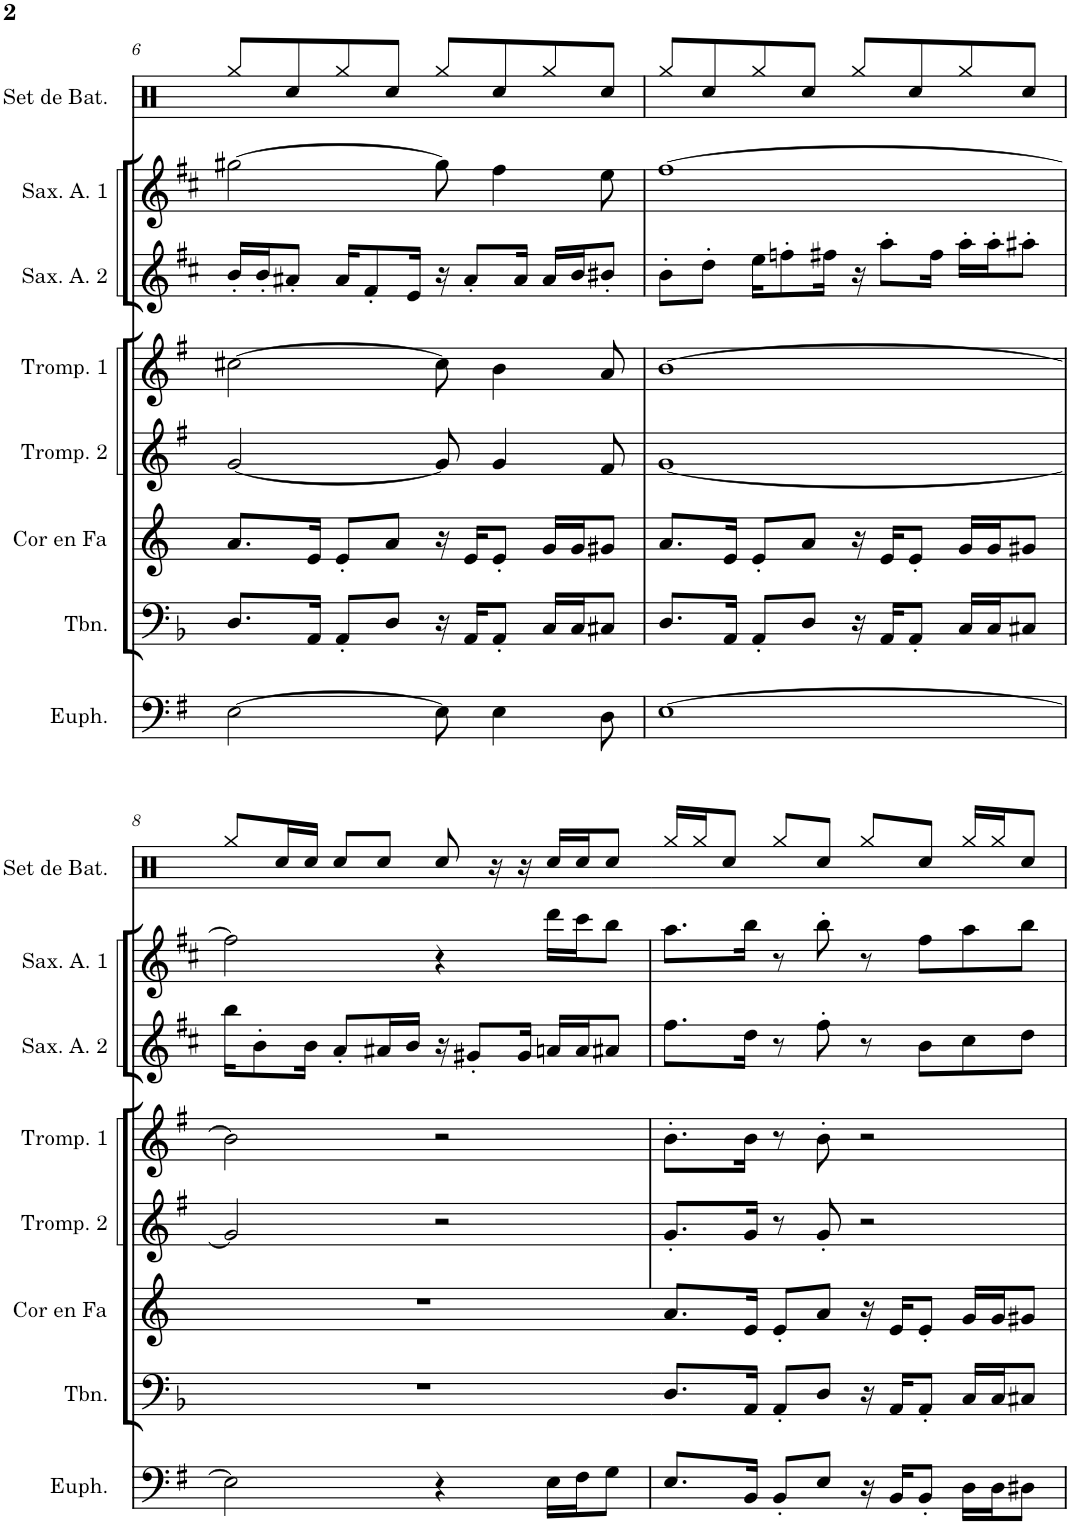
**kern	**kern	**kern	**kern	**kern	**kern	**kern	**kern
*part8	*part7	*part6	*part5	*part4	*part3	*part2	*part1
*staff8	*staff7	*staff6	*staff5	*staff4	*staff3	*staff2	*staff1
*I"Euphonium	*I"Trombone	*I"Cor en Fa	*I"Trompette 2	*I"Trompette 1	*I"Saxophone Alto 2	*I"Saxophone Alto 1	*I"Set de batterie
*I'Euph.	*I'Tbn.	*I'Cor en Fa	*I'Tromp. 2	*I'Tromp. 1	*I'Sax. A. 2	*I'Sax. A. 1	*I'Set de Bat.
!!LO:PB:g=z
*clefF4	*clefF4	*clefG2	*clefG2	*clefG2	*clefG2	*clefG2	*clefX
*Trd1c2	*	*Trd4c7	*Trd1c2	*Trd1c2	*Trd5c9	*Trd5c9	*
*k[f#]	*k[b-]	*k[]	*k[f#]	*k[f#]	*k[f#c#]	*k[f#c#]	*k[]
*M4/4	*M4/4	*M4/4	*M4/4	*M4/4	*M4/4	*M4/4	*M4/4
=6	=6	=6	=6	=6	=6	=6	=6
[2E\	8.D/L	8.a/L	[2g/	[2cc#X\	16b'/LL	[2gg#X\	8Rgg/L
.	.	.	.	.	16b'/J	.	.
.	.	.	.	.	8a#X'/J	.	8Rcc/
.	16AA/Jk	16e/Jk	.	.	.	.	.
.	8AA'/L	8e'/L	.	.	16a#/KL	.	8Rgg/
.	.	.	.	.	8f#'/	.	.
.	8D/J	8a/J	.	.	.	.	8Rcc/J
.	.	.	.	.	16e/Jk	.	.
8E\]	16r	16r	8g/]	8cc#\]	16r	8gg#\]	8Rgg/L
.	16AA/KL	16e/KL	.	.	8a#'/L	.	.
4E\	8AA'/J	8e'/J	4g/	4b\	.	4ff#\	8Rcc/
.	.	.	.	.	16a#/Jk	.	.
.	16C/LL	16g/LL	.	.	16a#/LL	.	8Rgg/
.	16C/J	16g/J	.	.	16b/J	.	.
8D\	8C#X/J	8g#X/J	8f#/	8a/	8b#X'/J	8ee\	8Rcc/J
=7	=7	=7	=7	=7	=7	=7	=7
[1E	8.D/L	8.a/L	[1g	[1b	8b'\L	[1ff#	8Rgg/L
.	.	.	.	.	8dd'\J	.	8Rcc/
.	16AA/Jk	16e/Jk	.	.	.	.	.
.	8AA'/L	8e'/L	.	.	16ee\KL	.	8Rgg/
.	.	.	.	.	8ffn'\	.	.
.	8D/J	8a/J	.	.	.	.	8Rcc/J
.	.	.	.	.	16ff#X\Jk	.	.
.	16r	16r	.	.	16r	.	8Rgg/L
.	16AA/KL	16e/KL	.	.	8aa'\L	.	.
.	8AA'/J	8e'/J	.	.	.	.	8Rcc/
.	.	.	.	.	16ff#\Jk	.	.
.	16C/LL	16g/LL	.	.	16aa'\LL	.	8Rgg/
.	16C/J	16g/J	.	.	16aa'\J	.	.
.	8C#X/J	8g#X/J	.	.	8aa#X'\J	.	8Rcc/J
!!LO:LB:g=z
=8	=8	=8	=8	=8	=8	=8	=8
2E\]	1r	1r	2g/]	2b\]	16bb\KL	2ff#\]	8Rgg/L
.	.	.	.	.	8b'\	.	.
.	.	.	.	.	.	.	16Rcc/L
.	.	.	.	.	16b\Jk	.	16Rcc/JJ
.	.	.	.	.	8a'/L	.	8Rcc/L
.	.	.	.	.	16a#X/L	.	8Rcc/J
.	.	.	.	.	16b/JJ	.	.
4r	.	.	2r	2r	16r	4r	8Rcc/
.	.	.	.	.	8g#X'/L	.	.
.	.	.	.	.	.	.	16r
.	.	.	.	.	16g#/Jk	.	16r
16E\LL	.	.	.	.	16an/LL	16ddd\LL	16Rcc/LL
16F#\J	.	.	.	.	16a/J	16ccc#\J	16Rcc/J
8G\J	.	.	.	.	8a#X/J	8bb\J	8Rcc/J
=9-	=9-	=9-	=9-	=9-	=9-	=9-	=9-
8.E/L	8.D/L	8.a/L	8.g'/L	8.b'\L	8.ff#\L	8.aa\L	16Rgg/LL
.	.	.	.	.	.	.	16Rgg/J
.	.	.	.	.	.	.	8Rcc/J
16BB/Jk	16AA/Jk	16e/Jk	16g/Jk	16b\Jk	16dd\Jk	16bb\Jk	.
8BB'/L	8AA'/L	8e'/L	8r	8r	8r	8r	8Rgg/L
8E/J	8D/J	8a/J	8g'/	8b'\	8ff#'\	8bb'\	8Rcc/J
16r	16r	16r	2r	2r	8r	8r	8Rgg/L
16BB/KL	16AA/KL	16e/KL	.	.	.	.	.
8BB'/J	8AA'/J	8e'/J	.	.	8b\L	8ff#\L	8Rcc/J
16D\LL	16C/LL	16g/LL	.	.	8cc#\	8aa\	16Rgg/LL
16D\J	16C/J	16g/J	.	.	.	.	16Rgg/J
8D#X\J	8C#X/J	8g#X/J	.	.	8dd\J	8bb\J	8Rcc/J
=	=	=	=	=	=	=	=
*-	*-	*-	*-	*-	*-	*-	*-
